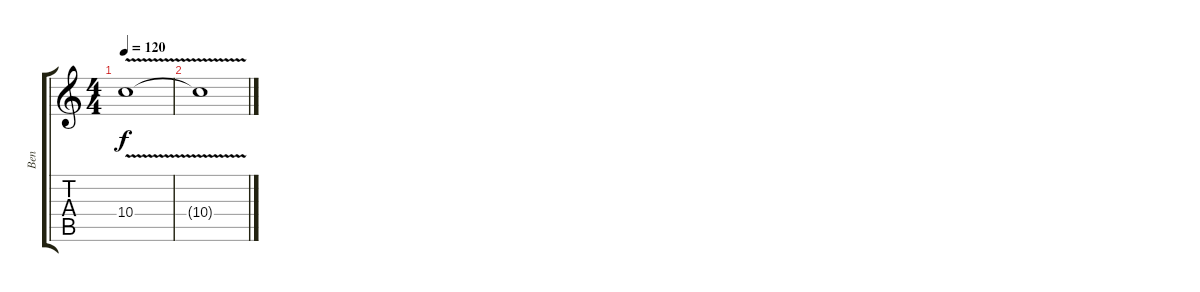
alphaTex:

\track ("Ben" "Ben") {instrument distortionguitar}
\staff {score tabs}
\tuning (E4 B3 G3 D3 A2 E2) {hide}
\ts (4 4)
\tempo 120
\clef g2
\ks c
10.4{v}.1{dy f} |
10.4{t}.1
